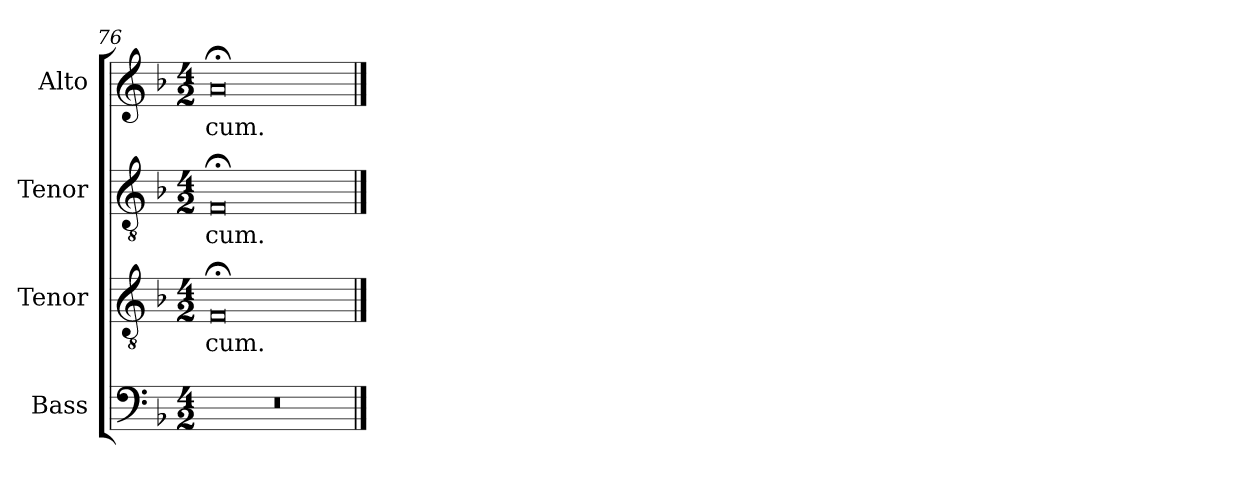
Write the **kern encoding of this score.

**kern	**kern	**text	**kern	**text	**kern	**text
*part4	*part3	*part3	*part2	*part2	*part1	*part1
*staff4	*staff3	*staff3	*staff2	*staff2	*staff1	*staff1
*I"Bass	*I"Tenor	*	*I"Tenor	*	*I"Alto	*
*I'B.	*I'T.	*	*	*	*	*
*clefF4	*clefGv2	*	*clefGv2	*	*clefG2	*
*	*ITrd7c12	*	*	*	*	*
*k[b-]	*k[b-]	*	*k[b-]	*	*k[b-]	*
*F:	*F:	*	*F:	*	*F:	*
*M4/2	*M4/2	*	*M4/2	*	*M4/2	*
=76	=76	=76	=76	=76	=76	=76
!LO:N:vis=1	!	!	!	!	!	!
!	!	!LO:LY:b:color=#000000	!	!	!	!
!	!	!	!	!LO:LY:b:color=#000000	!	!
!	!	!	!	!	!	!LO:LY:b:color=#000000
0r	0FF;i	-cum.	0F;i	-cum.	0a;i	-cum.
==	==	==	==	==	==	==
*-	*-	*-	*-	*-	*-	*-
